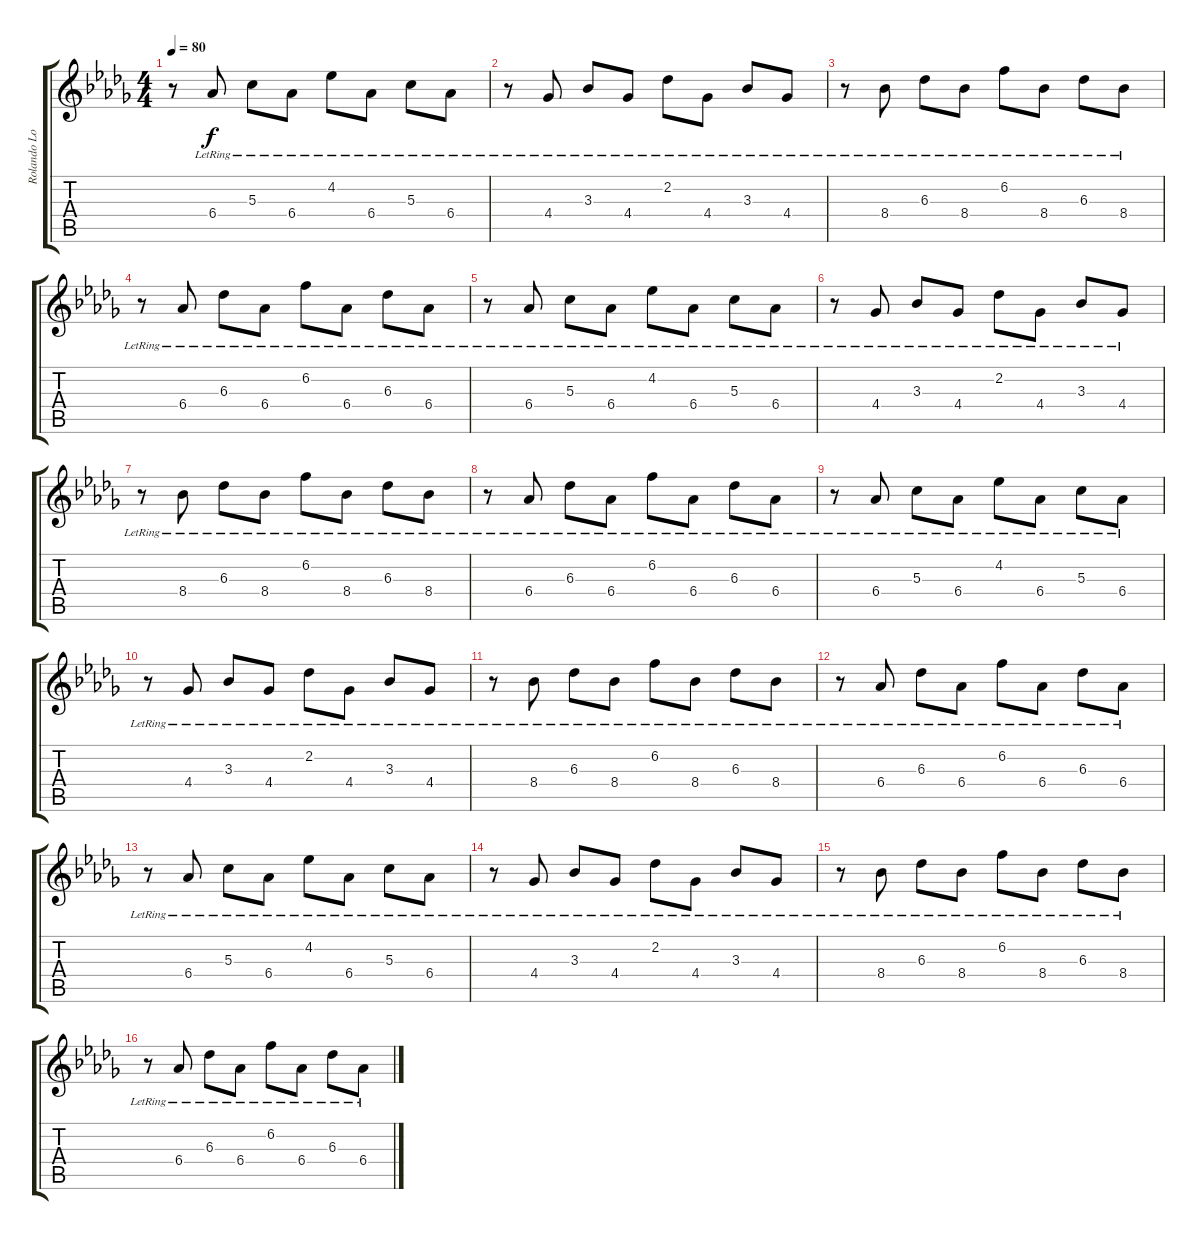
\track ("Rolando Lopez" "Rolando Lo") {instrument electricguitarjazz}
\staff {score tabs}
\tuning (E4 B3 G3 D3 A2 E2) {hide}
\ts (4 4)
\tempo 80
\clef g2
\ks bbminor
r.8{dy f} 6.4{lr}.8 5.3{lr}.8 6.4{lr}.8 4.2{lr}.8 6.4{lr}.8 5.3{lr}.8 6.4{lr}.8 |
r.8 4.4{lr}.8 3.3{lr}.8 4.4{lr}.8 2.2{lr}.8 4.4{lr}.8 3.3{lr}.8 4.4{lr}.8 |
r.8 8.4{lr}.8 6.3{lr}.8 8.4{lr}.8 6.2{lr}.8 8.4{lr}.8 6.3{lr}.8 8.4{lr}.8 |
r.8 6.4{lr}.8 6.3{lr}.8 6.4{lr}.8 6.2{lr}.8 6.4{lr}.8 6.3{lr}.8 6.4{lr}.8 |
r.8 6.4{lr}.8 5.3{lr}.8 6.4{lr}.8 4.2{lr}.8 6.4{lr}.8 5.3{lr}.8 6.4{lr}.8 |
r.8 4.4{lr}.8 3.3{lr}.8 4.4{lr}.8 2.2{lr}.8 4.4{lr}.8 3.3{lr}.8 4.4{lr}.8 |
r.8 8.4{lr}.8 6.3{lr}.8 8.4{lr}.8 6.2{lr}.8 8.4{lr}.8 6.3{lr}.8 8.4{lr}.8 |
r.8 6.4{lr}.8 6.3{lr}.8 6.4{lr}.8 6.2{lr}.8 6.4{lr}.8 6.3{lr}.8 6.4{lr}.8 |
r.8 6.4{lr}.8 5.3{lr}.8 6.4{lr}.8 4.2{lr}.8 6.4{lr}.8 5.3{lr}.8 6.4{lr}.8 |
r.8 4.4{lr}.8 3.3{lr}.8 4.4{lr}.8 2.2{lr}.8 4.4{lr}.8 3.3{lr}.8 4.4{lr}.8 |
r.8 8.4{lr}.8 6.3{lr}.8 8.4{lr}.8 6.2{lr}.8 8.4{lr}.8 6.3{lr}.8 8.4{lr}.8 |
r.8 6.4{lr}.8 6.3{lr}.8 6.4{lr}.8 6.2{lr}.8 6.4{lr}.8 6.3{lr}.8 6.4{lr}.8 |
r.8 6.4{lr}.8 5.3{lr}.8 6.4{lr}.8 4.2{lr}.8 6.4{lr}.8 5.3{lr}.8 6.4{lr}.8 |
r.8 4.4{lr}.8 3.3{lr}.8 4.4{lr}.8 2.2{lr}.8 4.4{lr}.8 3.3{lr}.8 4.4{lr}.8 |
r.8 8.4{lr}.8 6.3{lr}.8 8.4{lr}.8 6.2{lr}.8 8.4{lr}.8 6.3{lr}.8 8.4{lr}.8 |
r.8 6.4{lr}.8 6.3{lr}.8 6.4{lr}.8 6.2{lr}.8 6.4{lr}.8 6.3{lr}.8 6.4{lr}.8
